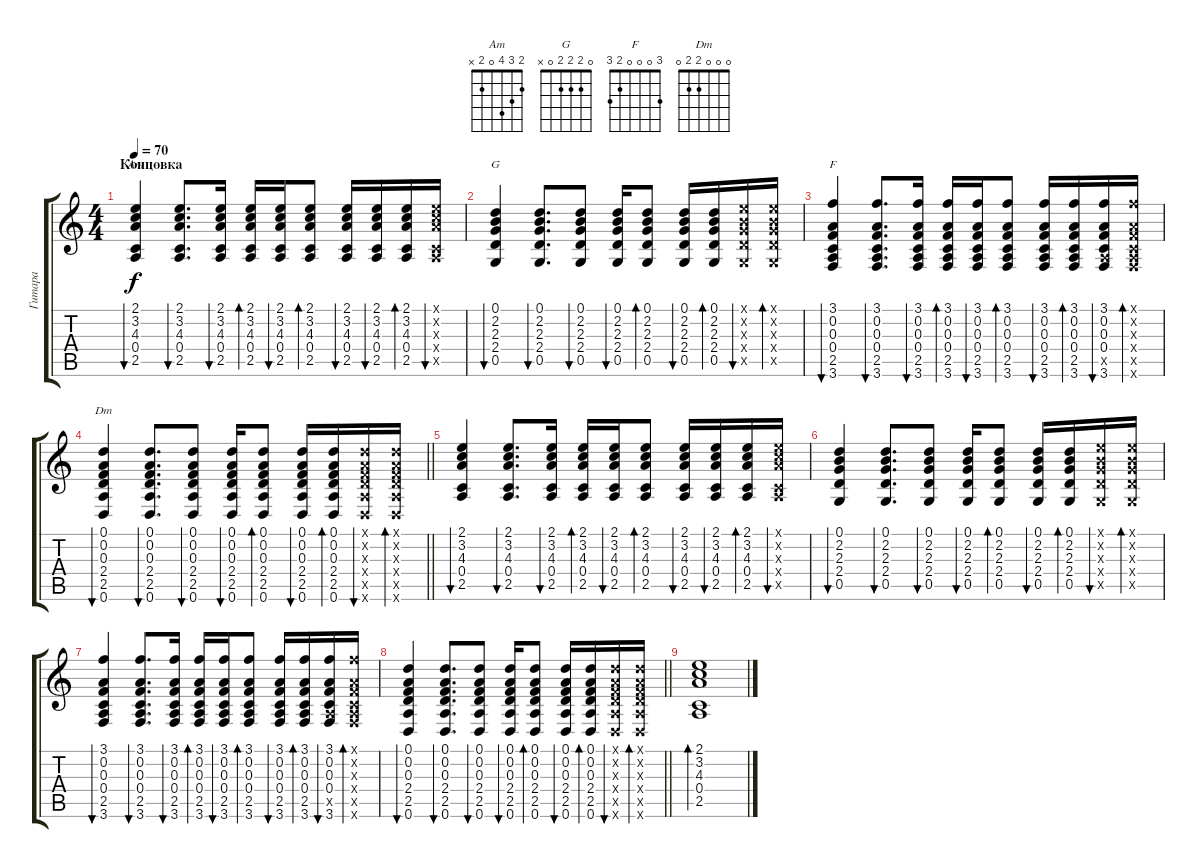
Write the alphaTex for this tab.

\track ("Гитара" "Гитара") {instrument acousticguitarsteel}
\staff {score tabs}
\tuning (D4 A3 F3 C3 G2 D2) {hide}
\chord ("Am" 2 3 4 0 2 x)
\chord ("G" 0 2 2 2 0 x)
\chord ("F" 3 0 0 0 2 3)
\chord ("Dm" 0 0 0 2 2 0)
\ts (4 4)
\section ("" "Концовка")
\tempo 70
\clef g2
\ks c
(2.1 3.2 4.3 0.4 2.5).4{bu 60 ch "Am" dy f} (2.1 3.2 4.3 0.4 2.5).8{d bu 60} (2.1 3.2 4.3 0.4 2.5).16{bu 60} (2.1 3.2 4.3 0.4 2.5).16{bd 60} (2.1 3.2 4.3 0.4 2.5).16{bu 60} (2.1 3.2 4.3 0.4 2.5).8{bd 60} (2.1 3.2 4.3 0.4 2.5).16{bu 60} (2.1 3.2 4.3 0.4 2.5).16{bu 60} (2.1 3.2 4.3 0.4 2.5).16{bd 60} (2.1{x} 3.2{x} 4.3{x} 0.4{x} 2.5{x}).16{bu 60} |
(0.1 2.2 2.3 2.4 0.5).4{bu 60 ch "G"} (0.1 2.2 2.3 2.4 0.5).8{d bu 60} (0.1 2.2 2.3 2.4 0.5).8{bu 60} (0.1 2.2 2.3 2.4 0.5).16{bu 60} (0.1 2.2 2.3 2.4 0.5).8{bd 60} (0.1 2.2 2.3 2.4 0.5).16{bu 60} (0.1 2.2 2.3 2.4 0.5).16{bd 60} (2.1{x} 2.2{x} 2.3{x} 2.4{x} 0.5{x}).16{bu 60} (2.1{x} 2.2{x} 2.3{x} 2.4{x} 0.5{x}).16{bd 60} |
(3.1 0.2 0.3 0.4 2.5 3.6).4{bu 60 ch "F"} (3.1 0.2 0.3 0.4 2.5 3.6).8{d bu 60} (3.1 0.2 0.3 0.4 2.5 3.6).16{bu 60} (3.1 0.2 0.3 0.4 2.5 3.6).16{bd 60} (3.1 0.2 0.3 0.4 2.5 3.6).16{bu 60} (3.1 0.2 0.3 0.4 2.5 3.6).8{bd 60} (3.1 0.2 0.3 0.4 2.5 3.6).16{bu 60} (3.1 0.2 0.3 0.4 2.5 3.6).16{bd 60} (3.1 0.2 0.3 0.4 2.5{x} 3.6).16{bu 60} (3.1{x} 0.2{x} 0.3{x} 0.4{x} 2.5{x} 3.6{x}).16{bd 60} |
\barLineRight lightlight
(0.1 0.2 0.3 2.4 2.5 0.6).4{bu 60 ch "Dm"} (0.1 0.2 0.3 2.4 2.5 0.6).8{d bu 60} (0.1 0.2 0.3 2.4 2.5 0.6).8{bu 60} (0.1 0.2 0.3 2.4 2.5 0.6).16{bu 60} (0.1 0.2 0.3 2.4 2.5 0.6).8{bd 60} (0.1 0.2 0.3 2.4 2.5 0.6).16{bu 60} (0.1 0.2 0.3 2.4 2.5 0.6).16{bd 60} (0.1{x} 0.2{x} 0.3{x} 2.4{x} 2.5{x} 0.6{x}).16{bu 60} (0.1{x} 0.2{x} 0.3{x} 2.4{x} 2.5{x} 0.6{x}).16{bd 60} |
(2.1 3.2 4.3 0.4 2.5).4{bu 60} (2.1 3.2 4.3 0.4 2.5).8{d bu 60} (2.1 3.2 4.3 0.4 2.5).16{bu 60} (2.1 3.2 4.3 0.4 2.5).16{bd 60} (2.1 3.2 4.3 0.4 2.5).16{bu 60} (2.1 3.2 4.3 0.4 2.5).8{bd 60} (2.1 3.2 4.3 0.4 2.5).16{bu 60} (2.1 3.2 4.3 0.4 2.5).16{bu 60} (2.1 3.2 4.3 0.4 2.5).16{bd 60} (2.1{x} 3.2{x} 4.3{x} 0.4{x} 2.5{x}).16{bu 60} |
(0.1 2.2 2.3 2.4 0.5).4{bu 60} (0.1 2.2 2.3 2.4 0.5).8{d bu 60} (0.1 2.2 2.3 2.4 0.5).8{bu 60} (0.1 2.2 2.3 2.4 0.5).16{bu 60} (0.1 2.2 2.3 2.4 0.5).8{bd 60} (0.1 2.2 2.3 2.4 0.5).16{bu 60} (0.1 2.2 2.3 2.4 0.5).16{bd 60} (2.1{x} 2.2{x} 2.3{x} 2.4{x} 0.5{x}).16{bu 60} (2.1{x} 2.2{x} 2.3{x} 2.4{x} 0.5{x}).16{bd 60} |
(3.1 0.2 0.3 0.4 2.5 3.6).4{bu 60} (3.1 0.2 0.3 0.4 2.5 3.6).8{d bu 60} (3.1 0.2 0.3 0.4 2.5 3.6).16{bu 60} (3.1 0.2 0.3 0.4 2.5 3.6).16{bd 60} (3.1 0.2 0.3 0.4 2.5 3.6).16{bu 60} (3.1 0.2 0.3 0.4 2.5 3.6).8{bd 60} (3.1 0.2 0.3 0.4 2.5 3.6).16{bu 60} (3.1 0.2 0.3 0.4 2.5 3.6).16{bd 60} (3.1 0.2 0.3 0.4 2.5{x} 3.6).16{bu 60} (3.1{x} 0.2{x} 0.3{x} 0.4{x} 2.5{x} 3.6{x}).16{bd 60} |
\barLineRight lightlight
(0.1 0.2 0.3 2.4 2.5 0.6).4{bu 60} (0.1 0.2 0.3 2.4 2.5 0.6).8{d bu 60} (0.1 0.2 0.3 2.4 2.5 0.6).8{bu 60} (0.1 0.2 0.3 2.4 2.5 0.6).16{bu 60} (0.1 0.2 0.3 2.4 2.5 0.6).8{bd 60} (0.1 0.2 0.3 2.4 2.5 0.6).16{bu 60} (0.1 0.2 0.3 2.4 2.5 0.6).16{bd 60} (0.1{x} 0.2{x} 0.3{x} 2.4{x} 2.5{x} 0.6{x}).16{bu 60} (0.1{x} 0.2{x} 0.3{x} 2.4{x} 2.5{x} 0.6{x}).16{bd 60} |
(2.1 3.2 4.3 0.4 2.5).1{bd 240}
